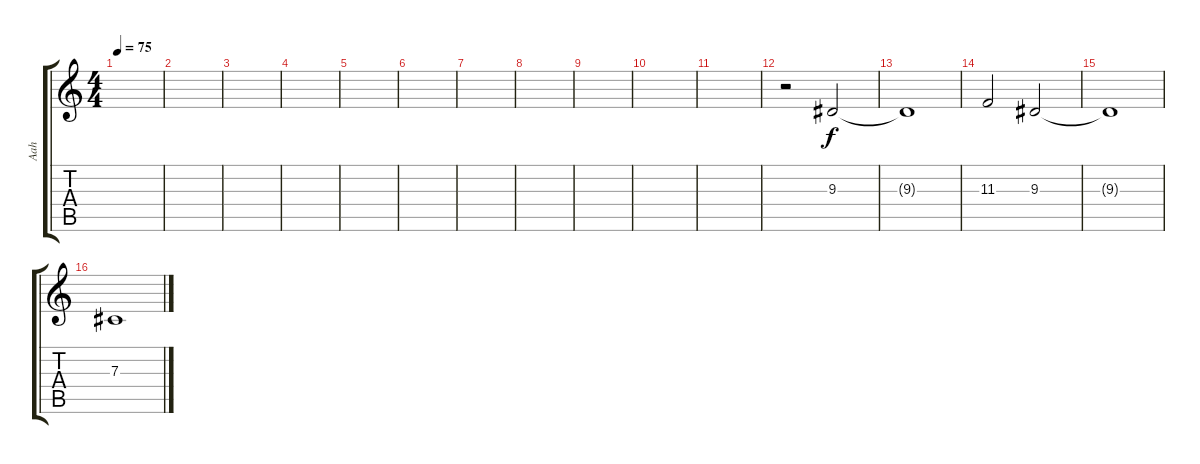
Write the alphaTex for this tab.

\track ("Aah" "Aah") {instrument choiraahs}
\staff {score tabs}
\tuning (Eb4 Bb3 Gb3 Db3 Ab2 Eb2) {hide}
\ts (4 4)
\tempo 75
\clef g2
\ks c
|
|
|
|
|
|
|
|
|
|
|
r.2 9.3.2{volume 8} |
9.3{t}.1 |
11.3.2 9.3.2 |
9.3{t}.1 |
7.3.1{volume 0}
